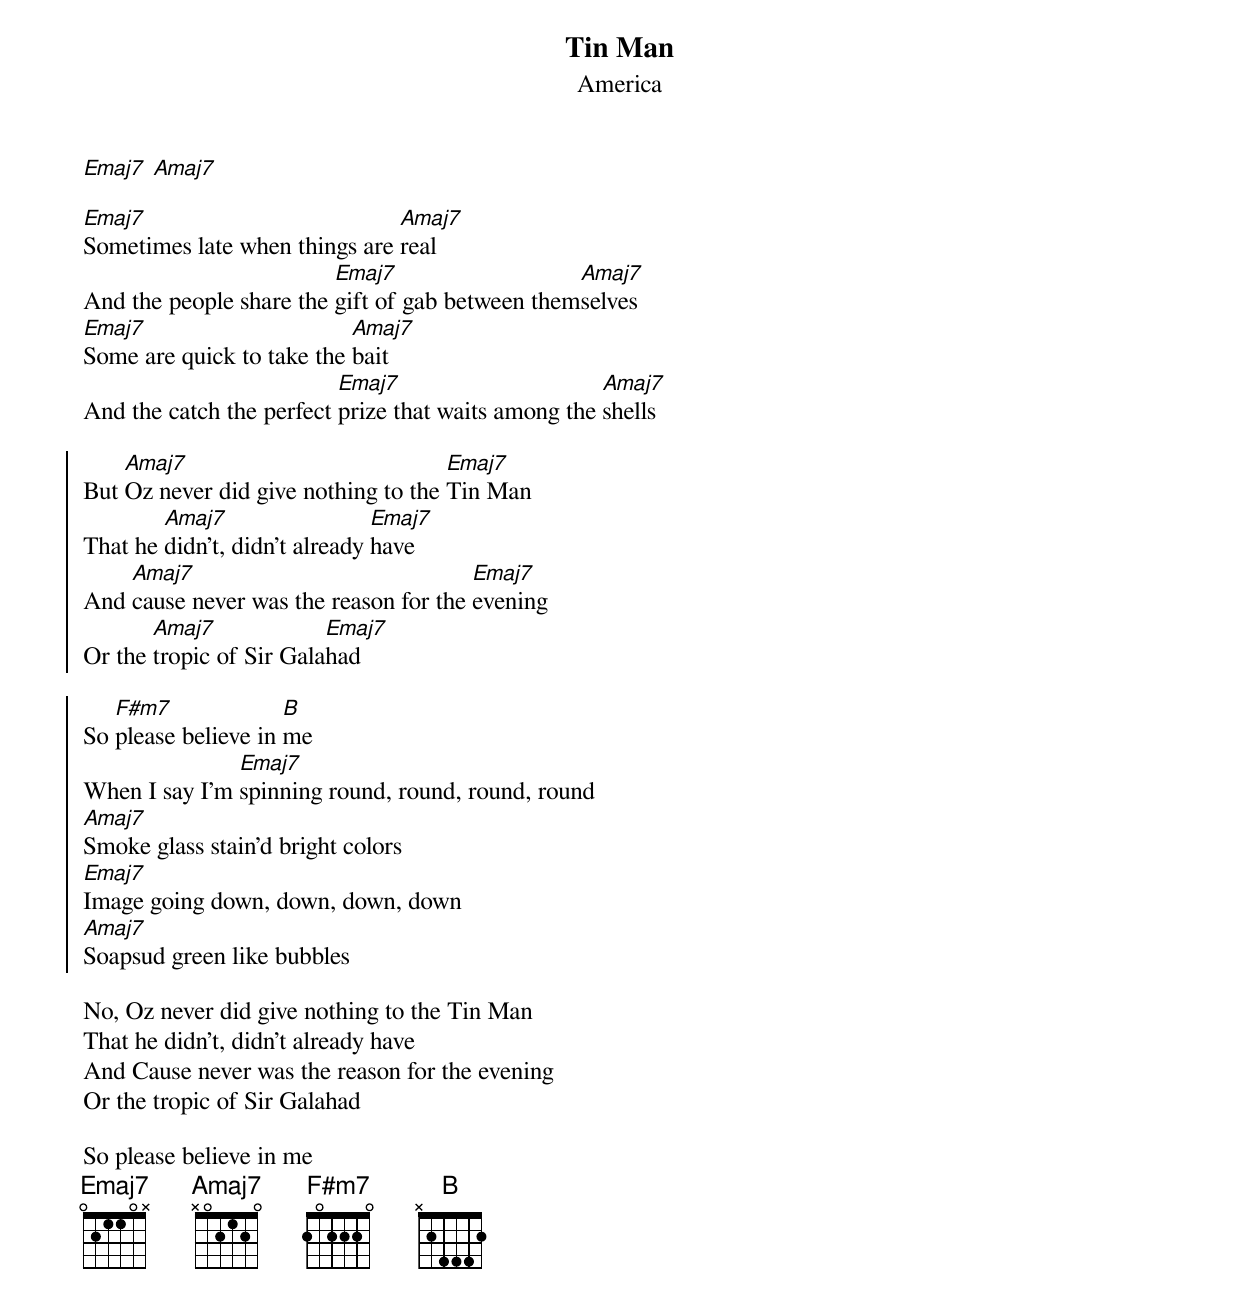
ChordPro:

{t:Tin Man}
{st:America}
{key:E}

[Emaj7] [Amaj7]

[Emaj7]Sometimes late when things are [Amaj7]real
And the people share the [Emaj7]gift of gab between them[Amaj7]selves
[Emaj7]Some are quick to take the [Amaj7]bait
And the catch the perfect [Emaj7]prize that waits among the [Amaj7]shells

{soc}
But [Amaj7]Oz never did give nothing to the [Emaj7]Tin Man
That he [Amaj7]didn't, didn't already [Emaj7]have
And [Amaj7]cause never was the reason for the [Emaj7]evening
Or the [Amaj7]tropic of Sir Gala[Emaj7]had

So [F#m7]please believe in [B]me
When I say I'm [Emaj7]spinning round, round, round, round
[Amaj7]Smoke glass stain'd bright colors
[Emaj7]Image going down, down, down, down
[Amaj7]Soapsud green like bubbles
{eoc}

No, Oz never did give nothing to the Tin Man
That he didn't, didn't already have
And Cause never was the reason for the evening
Or the tropic of Sir Galahad

So please believe in me
